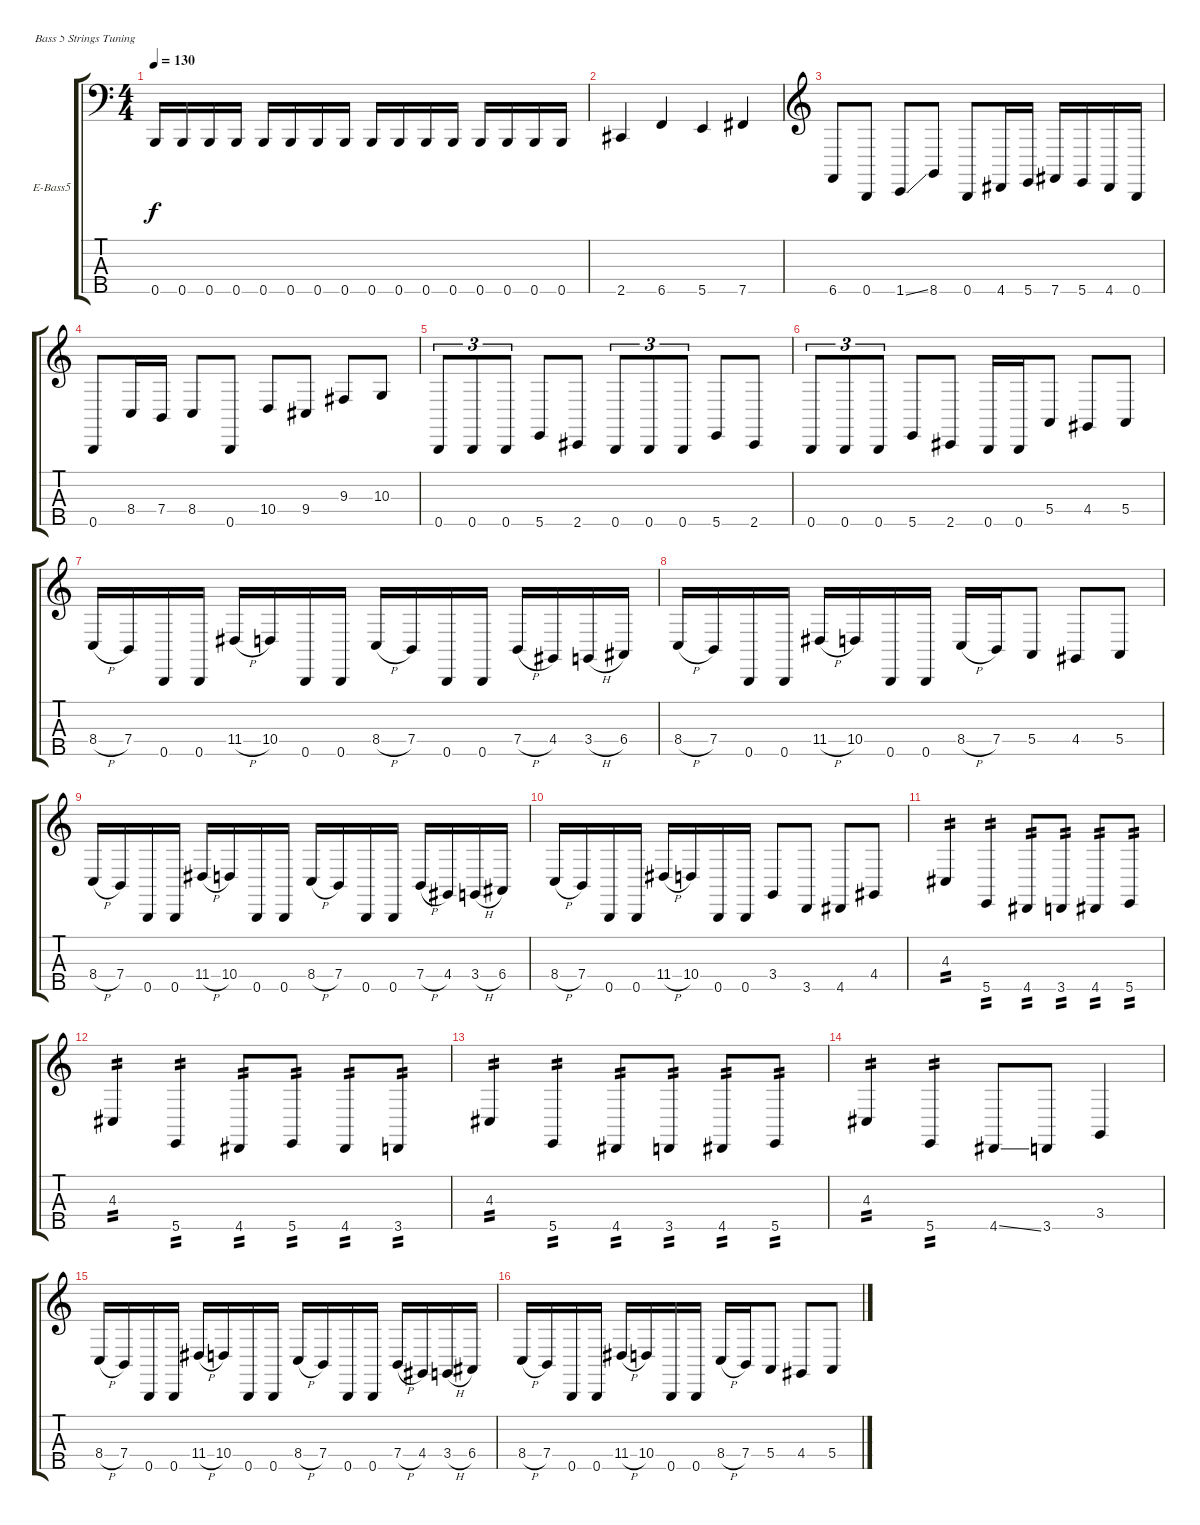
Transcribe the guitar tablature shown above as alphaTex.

\defaultSystemsLayout 4
\bracketExtendMode groupsimilarinstruments
\firstSystemTrackNameOrientation horizontal
\otherSystemsTrackNameOrientation horizontal
\track ("Electric Bass" "E-Bass5") {instrument electricbassfinger}
\staff {score tabs}
\tuning (G2 D2 A1 E1 B0)
\ts (4 4)
\tempo 130
\clef f4
\scale
0.485477
\ks c
0.5.16{dy f instrument electricbassfinger} 0.5.16 0.5.16 0.5.16 0.5.16 0.5.16 0.5.16 0.5.16 0.5.16 0.5.16 0.5.16 0.5.16 0.5.16 0.5.16 0.5.16 0.5.16 |
\scale
0.257261 2.5.4 6.5.4 5.5.4 7.5.4 |
\clef g2
\scale
0.257261 6.5.8 0.5.8 1.5{ss}.8 8.5.8 0.5.8 4.5.16 5.5.16 7.5.16 5.5.16 4.5.16 0.5.16 |
\scale
0.333333 0.5.8 8.4.16 7.4.16 8.4.8 0.5.8 10.4.8 9.4.8 9.3.8 10.3.8 |
\scale
0.333333 0.5.8{tu (3 2)} 0.5.8{tu (3 2)} 0.5.8{tu (3 2)} 5.5.8 2.5.8 0.5.8{tu (3 2)} 0.5.8{tu (3 2)} 0.5.8{tu (3 2)} 5.5.8 2.5.8 |
\scale
0.333333 0.5.8{tu (3 2)} 0.5.8{tu (3 2)} 0.5.8{tu (3 2)} 5.5.8 2.5.8 0.5.16 0.5.16 5.4.8 4.4.8 5.4.8 |
\scale
0.333333 8.4{h}.16 7.4.16 0.5.16 0.5.16 11.4{h}.16 10.4.16 0.5.16 0.5.16 8.4{h}.16 7.4.16 0.5.16 0.5.16 7.4{h}.16 4.4.16 3.4{h}.16 6.4.16 |
\scale
0.333333 8.4{h}.16 7.4.16 0.5.16 0.5.16 11.4{h}.16 10.4.16 0.5.16 0.5.16 8.4{h}.16 7.4.16 5.4.8 4.4.8 5.4.8 |
\scale
0.333333 8.4{h}.16 7.4.16 0.5.16 0.5.16 11.4{h}.16 10.4.16 0.5.16 0.5.16 8.4{h}.16 7.4.16 0.5.16 0.5.16 7.4{h}.16 4.4.16 3.4{h}.16 6.4.16 |
\scale
0.333333 8.4{h}.16 7.4.16 0.5.16 0.5.16 11.4{h}.16 10.4.16 0.5.16 0.5.16 3.4.8 3.5.8 4.5.8 4.4.8 |
\scale
0.333333 4.3.4{tp 2} 5.5.4{tp 2} 4.5.8{tp 2} 3.5.8{tp 2} 4.5.8{tp 2} 5.5.8{tp 2} |
\scale
0.333333 4.3.4{tp 2} 5.5.4{tp 2} 4.5.8{tp 2} 5.5.8{tp 2} 4.5.8{tp 2} 3.5.8{tp 2} |
\scale
0.333333 4.3.4{tp 2} 5.5.4{tp 2} 4.5.8{tp 2} 3.5.8{tp 2} 4.5.8{tp 2} 5.5.8{tp 2} |
\scale
0.333333 4.3.4{tp 2} 5.5.4{tp 2} 4.5{ss}.8 3.5.8 3.4.4 |
\scale
0.333333 8.4{h}.16 7.4.16 0.5.16 0.5.16 11.4{h}.16 10.4.16 0.5.16 0.5.16 8.4{h}.16 7.4.16 0.5.16 0.5.16 7.4{h}.16 4.4.16 3.4{h}.16 6.4.16 |
\scale
0.333333 8.4{h}.16 7.4.16 0.5.16 0.5.16 11.4{h}.16 10.4.16 0.5.16 0.5.16 8.4{h}.16 7.4.16 5.4.8 4.4.8 5.4.8
